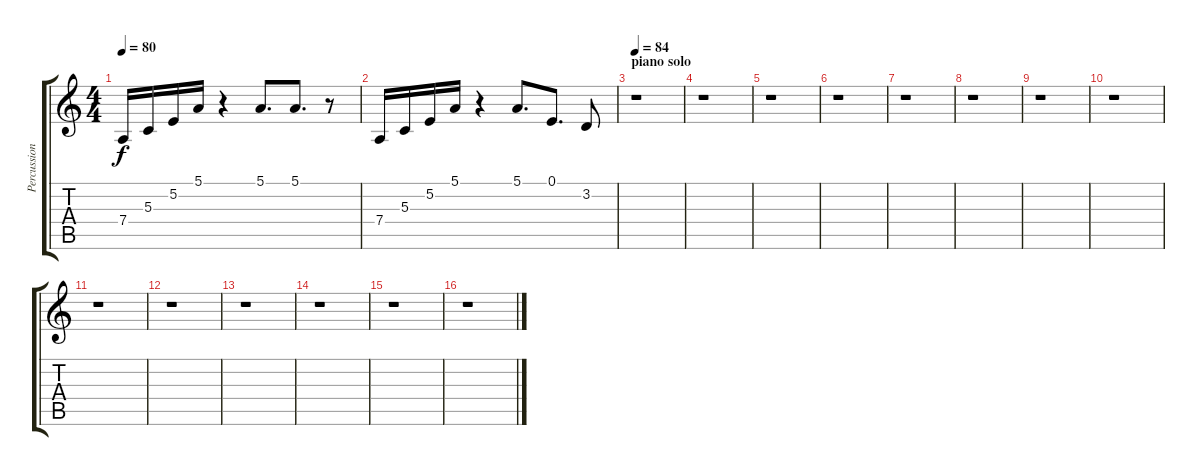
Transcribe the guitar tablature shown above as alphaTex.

\track ("Percussion(Bengerg)" "Percussion") {instrument marimba}
\staff {score tabs}
\tuning (E4 B3 G3 D3 A2 E2) {hide}
\ts (4 4)
\tempo 80
\clef g2
\ks c
7.4.16{dy f} 5.3.16 5.2.16 5.1.16 r.4 5.1.8{d} 5.1.8{d} r.8 |
7.4.16 5.3.16 5.2.16 5.1.16 r.4 5.1.8{d} 0.1.8{d} 3.2.8 |
\section ("" "piano solo")
\tempo 84
r.1 |
r.1 |
r.1 |
r.1 |
r.1 |
r.1 |
r.1 |
r.1 |
r.1 |
r.1 |
r.1 |
r.1 |
r.1 |
r.1
